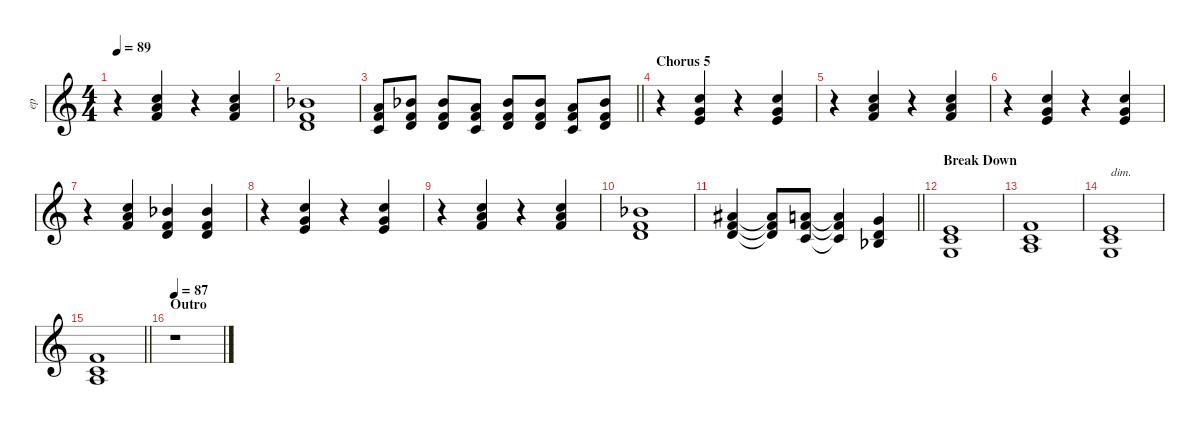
\defaultSystemsLayout 4
\hideDynamics
\bracketExtendMode groupsimilarinstruments
\otherSystemsTrackNameOrientation horizontal
\track ("Electric Piano" "ep") {instrument rockorgan}
\staff {score}
\tuning (E4 B3 G3 D3 A2 E2)
\ts (4 4)
\tempo 89
\clef g2
\ks c
r.4{dy ff} (1.1 10.2 17.3).4{beam Up} r.4 (1.1 10.2 17.3).4{beam Up} |
(7.3 6.2 6.1{acc b}).1 |
\barLineRight lightlight
(1.2 1.1 14.3).8{beam Up} (7.3 6.2 6.1{acc b}).8{beam Up} (7.3 6.2 6.1{acc b}).8{beam Up} (5.3 6.2 5.1).8{beam Up} (3.2 1.1 15.3{acc b}).8{beam Up} (3.2 1.1 15.3{acc b}).8{beam Up} (5.3 1.1 10.2).8{beam Up} (3.2 1.1 15.3{acc b}).8{beam Up} |
\section ("" "Chorus 5")
r.4 (0.1 8.2 17.3).4{beam Up} r.4 (0.1 8.2 17.3).4{beam Up} |
r.4 (1.1 10.2 17.3).4{beam Up} r.4 (1.1 10.2 17.3).4{beam Up} |
r.4 (0.1 8.2 17.3).4{beam Up} r.4 (0.1 8.2 17.3).4{beam Up} |
r.4 (1.1 10.2 17.3).4{beam Up} (7.3 6.2 6.1{acc b}).4{beam Up} (7.3 6.2 6.1{acc b}).4{beam Up} |
r.4 (0.1 8.2 17.3).4{beam Up} r.4 (0.1 8.2 17.3).4{beam Up} |
r.4 (1.1 10.2 17.3).4{beam Up} r.4 (1.1 10.2 17.3).4{beam Up} |
(7.3 6.2 6.1{acc b}).1 |
\barLineRight lightlight
(7.3 6.2 6.1{acc #}).4{beam Up} (7.3{t} 6.2{t} 6.1{t acc #}).8{beam Up} (5.3 6.2 5.1).8{beam Up} (5.3{t} 6.2{t} 5.1{t}).4{beam Up} (3.3{acc b} 3.2 3.1).4{beam Up} |
\section ("" "Break Down")
(0.3 1.2 0.1).1 |
(2.3 1.2 1.1).1 |
(0.3 1.2 0.1).1{txt "dim."} |
\barLineRight lightlight
(2.3 1.2 1.1).1{dy p} |
\section ("" "Outro")
\tempo 87
r.1
